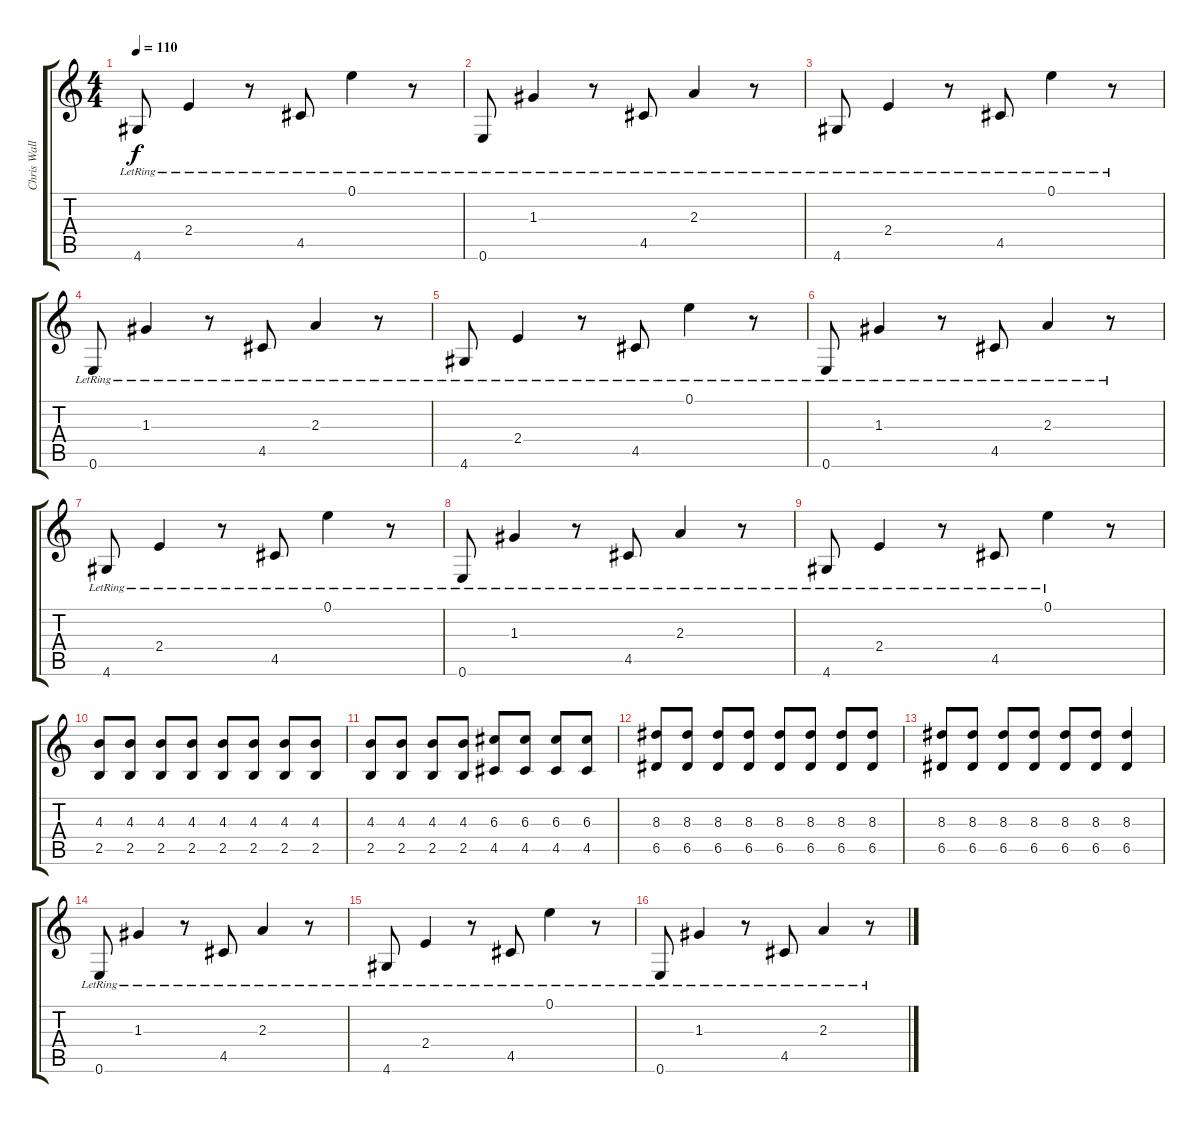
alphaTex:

\track ("Chris Walla" "Chris Wall") {instrument acousticguitarsteel}
\staff {score tabs}
\tuning (E4 B3 G3 D3 A2 E2) {hide}
\ts (4 4)
\tempo 110
\clef g2
\ks c
4.6{lr}.8{dy f} 2.4{lr}.4 r.8 4.5{lr}.8 0.1{lr}.4 r.8 |
0.6{lr}.8 1.3{lr}.4 r.8 4.5{lr}.8 2.3{lr}.4 r.8 |
4.6{lr}.8 2.4{lr}.4 r.8 4.5{lr}.8 0.1{lr}.4 r.8 |
0.6{lr}.8 1.3{lr}.4 r.8 4.5{lr}.8 2.3{lr}.4 r.8 |
4.6{lr}.8 2.4{lr}.4 r.8 4.5{lr}.8 0.1{lr}.4 r.8 |
0.6{lr}.8 1.3{lr}.4 r.8 4.5{lr}.8 2.3{lr}.4 r.8 |
4.6{lr}.8 2.4{lr}.4 r.8 4.5{lr}.8 0.1{lr}.4 r.8 |
0.6{lr}.8 1.3{lr}.4 r.8 4.5{lr}.8 2.3{lr}.4 r.8 |
4.6{lr}.8 2.4{lr}.4 r.8 4.5{lr}.8 0.1{lr}.4 r.8 |
(4.3 2.5).8 (4.3 2.5).8 (4.3 2.5).8 (4.3 2.5).8 (4.3 2.5).8 (4.3 2.5).8 (4.3 2.5).8 (4.3 2.5).8 |
(4.3 2.5).8 (4.3 2.5).8 (4.3 2.5).8 (4.3 2.5).8 (6.3 4.5).8 (6.3 4.5).8 (6.3 4.5).8 (6.3 4.5).8 |
(8.3 6.5).8 (8.3 6.5).8 (8.3 6.5).8 (8.3 6.5).8 (8.3 6.5).8 (8.3 6.5).8 (8.3 6.5).8 (8.3 6.5).8 |
(8.3 6.5).8 (8.3 6.5).8 (8.3 6.5).8 (8.3 6.5).8 (8.3 6.5).8 (8.3 6.5).8 (8.3 6.5).4 |
0.6{lr}.8 1.3{lr}.4 r.8 4.5{lr}.8 2.3{lr}.4 r.8 |
4.6{lr}.8 2.4{lr}.4 r.8 4.5{lr}.8 0.1{lr}.4 r.8 |
0.6{lr}.8 1.3{lr}.4 r.8 4.5{lr}.8 2.3{lr}.4 r.8
